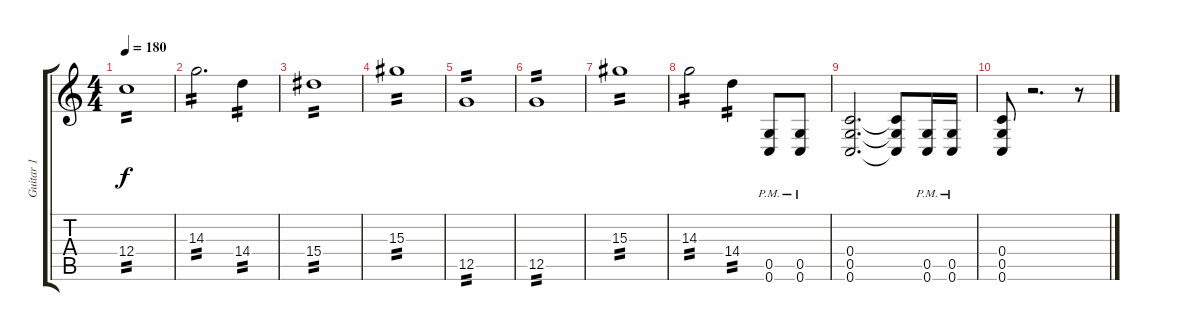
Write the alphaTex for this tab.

\track ("Guitar 1" "Guitar 1") {instrument distortionguitar}
\staff {score tabs}
\tuning (D4 A3 F3 C3 G2 C2) {hide}
\ts (4 4)
\tempo 180
\clef g2
\ks c
12.4.1{tp 2 dy f} |
14.3.2{d tp 2} 14.4.4{tp 2} |
15.4.1{tp 2} |
15.3.1{tp 2} |
12.5.1{tp 2} |
12.5.1{tp 2} |
15.3.1{tp 2} |
14.3.2{tp 2} 14.4.4{tp 2} (0.5{pm} 0.6{pm}).8 (0.5{pm} 0.6{pm}).8 |
(0.4 0.5 0.6).2{d} (0.4{t} 0.5{t} 0.6{t}).8 (0.5{pm} 0.6{pm}).16 (0.5{pm} 0.6{pm}).16 |
(0.4 0.5 0.6).8 r.2{d} r.8
